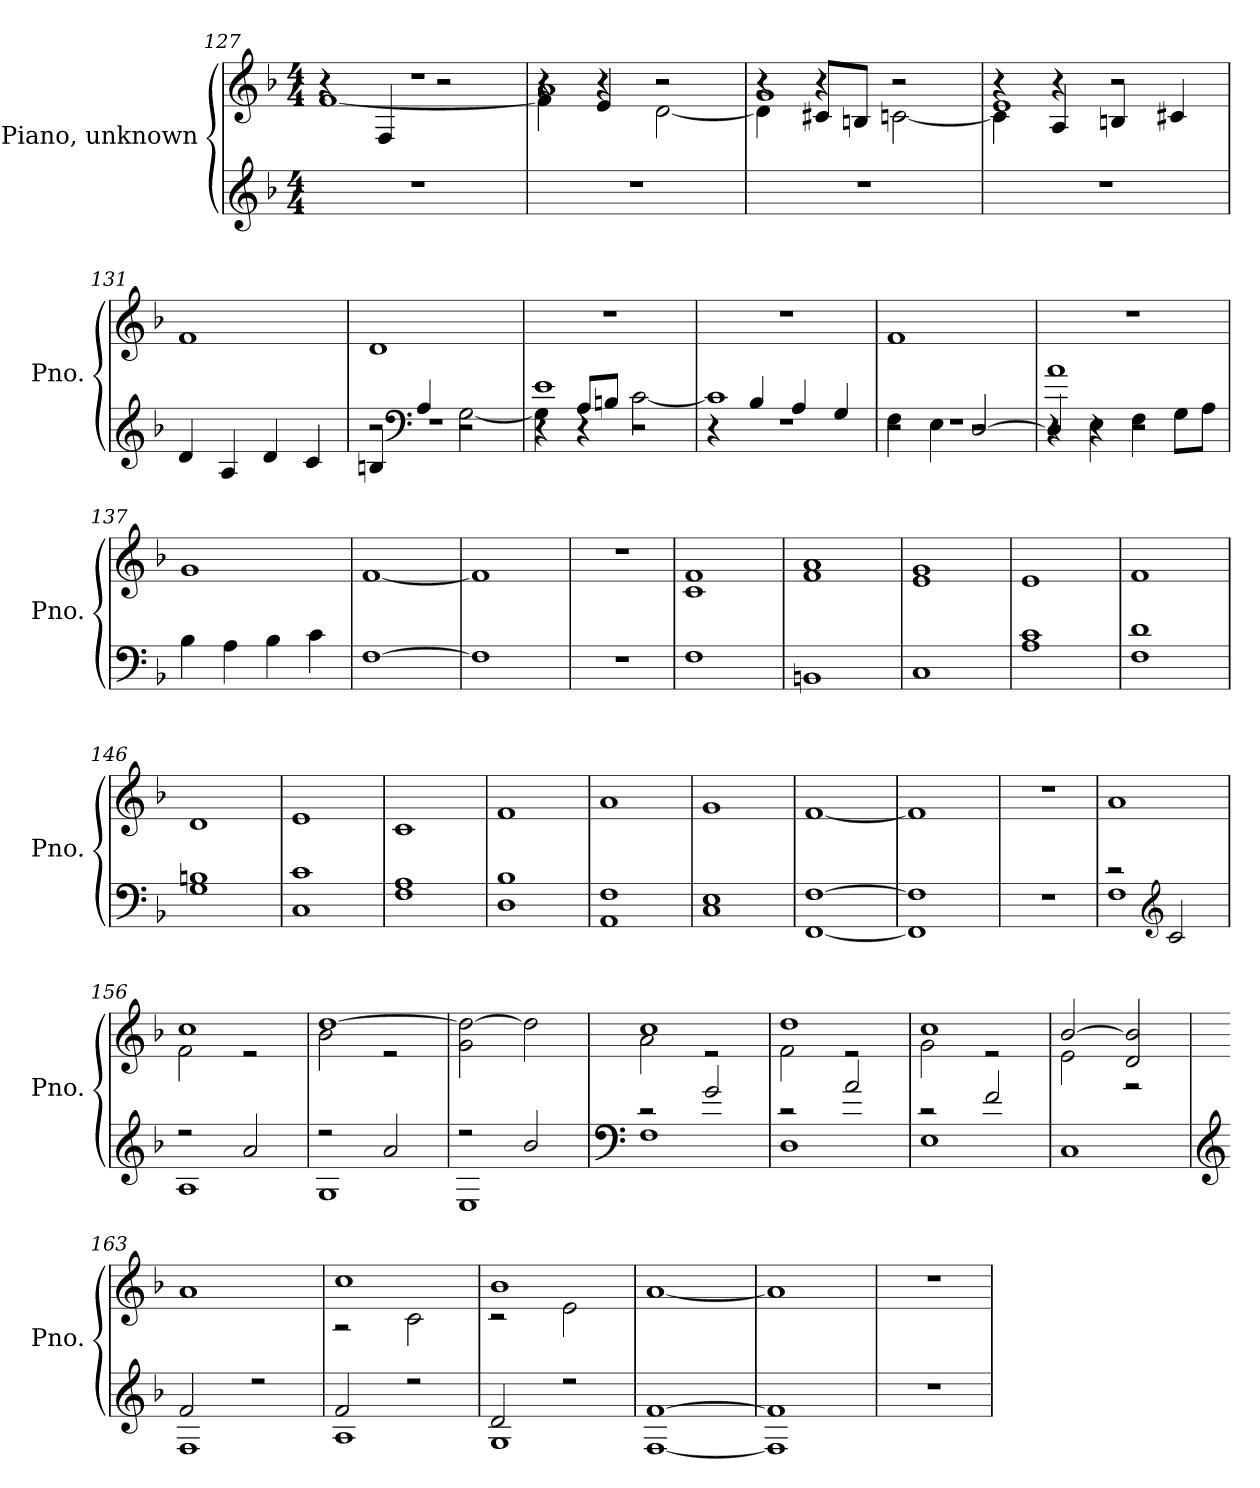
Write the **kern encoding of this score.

**kern	**kern
*part1	*part1
*staff2	*staff1
*I"Piano, unknown	*
*I'Pno.	*
*clefG2	*clefG2
*k[b-]	*k[b-]
*M4/4	*M4/4
=127	=127
*	*^
*	*	*^
1r	1r	[1f	4r
.	.	.	4F/
.	.	.	2r
=128	=128	=128	=128
1r	1a	4f\]	4r
.	.	4r	4e/
.	.	[2d\	2r
=129	=129	=129	=129
1r	1g	4d\]	4r
.	.	4r	8c#X/L
.	.	.	8Bn/J
.	.	[2cn\	2r
=130	=130	=130	=130
1r	1e	4c\]	4r
.	.	4r	4A/
.	.	2r	4Bn/
.	.	.	4c#X/
*	*v	*v	*v
=131	=131
4d/	1f
4A/	.
4d/	.
4c/	.
!!LO:PB:g=z
=132	=132
*^	*
*	*^	*
1r	2r	4Bn/	1d
*clefF4	*	*	*
.	.	4A/	.
.	[2G\	2r	.
=133	=133	=133	=133
1e	4G\]	4r	1r
.	4r	8A/L	.
.	.	8Bn/J	.
.	[2c\	2r	.
=134	=134	=134	=134
1r	1c]	4r	1r
.	.	4B-/	.
.	.	4A/	.
.	.	4G/	.
=135	=135	=135	=135
1r	4F\	2r	1f
.	4E\	.	.
.	2r	[2D/	.
=136	=136	=136	=136
1a	4r	4D/]	1r
.	4E\	4r	.
.	4F\	2r	.
.	8G\L	.	.
.	8A\J	.	.
*v	*v	*v	*
=137	=137
4B-\	1g
4A\	.
4B-\	.
4c\	.
=138	=138
[1F	[1f
=139	=139
1F]	1f]
=140	=140
1r	1r
=141	=141
1F	1c 1f
!!LO:LB:g=z
=142	=142
1BBn	1f 1a
=143	=143
1C	1e 1g
=144	=144
1A 1c	1e
=145	=145
1F 1d	1f
=146	=146
1G 1Bn	1d
=147	=147
1C 1c	1e
=148	=148
1F 1A	1c
=149	=149
1D 1B-	1f
=150	=150
1AA 1F	1a
=151	=151
1C 1E	1g
=152	=152
[1FF [1F	[1f
=153	=153
1FF] 1F]	1f]
=154	=154
1r	1r
=155	=155
*^	*
2r	1F	1a
*clefG2	*	*
2c/	.	.
=156	=156	=156
*	*	*^
2r	1A	1cc	2f\
2a/	.	.	2r
!!LO:LB:g=z	!!
=157	=157	=157	=157
2r	1G	[1dd	2b-\
2a/	.	.	2r
*	*	*v	*v
=158	=158	=158
2r	1E	2g\ 2dd\_
2b-/	.	2dd\]
=159	=159	=159
*clefF4	*	*
*	*	*^
2r	1F	1cc	2a\
2g/	.	.	2r
=160	=160	=160	=160
2r	1D	1dd	2f\
2a/	.	.	2r
=161	=161	=161	=161
2r	1E	1cc	2g\
2f/	.	.	2r
*v	*v	*	*
=162	=162	=162
1C	[2b-/	2e\
.	2d/ 2b-/]	2r
*	*v	*v
=163	=163
*clefG2	*
*^	*
2f/	1F	1a
2r	.	.
=164	=164	=164
*	*	*^
2f/	1A	1cc	2r
2r	.	.	2c\
=165	=165	=165	=165
2d/	1G	1b-	2r
2r	.	.	2e\
*v	*v	*	*
*	*v	*v
=166	=166
[1F [1f	[1a
=167	=167
1F] 1f]	1a]
=168	=168
1r	1r
=	=
*-	*-
